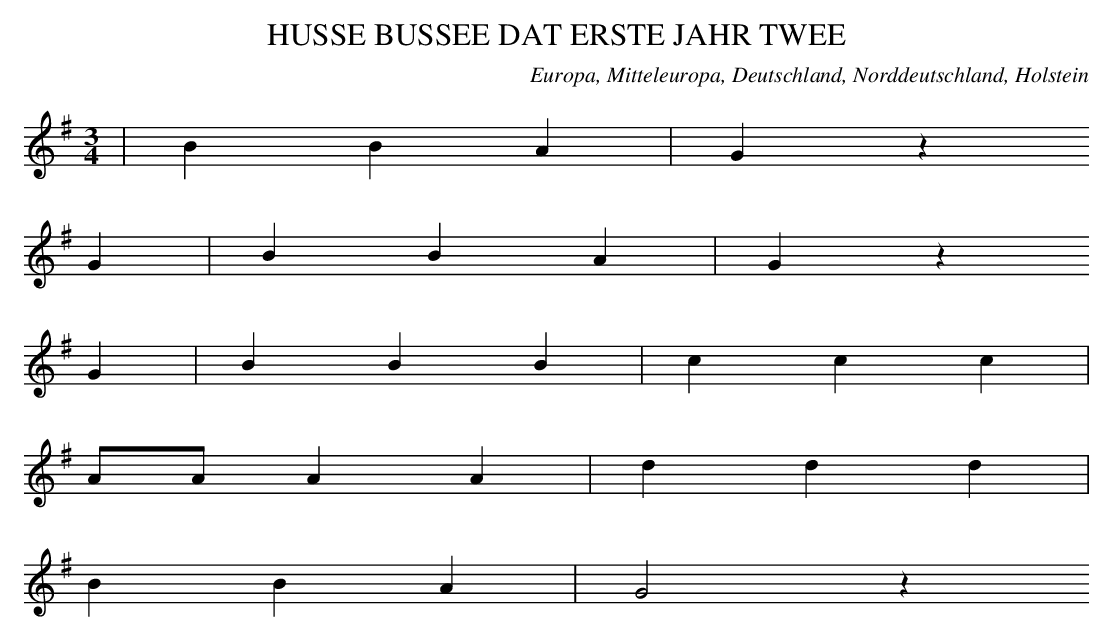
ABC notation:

X:1
T: HUSSE BUSSEE DAT ERSTE JAHR TWEE
O: Europa, Mitteleuropa, Deutschland, Norddeutschland, Holstein
M: 3/4
L: 1/8
K: G
 | B2B2A2 | G2z2
G2 | B2B2A2 | G2z2
G2 | B2B2B2 | c2c2c2 |
AAA2A2 | d2d2d2 |
B2B2A2 | G4z2
